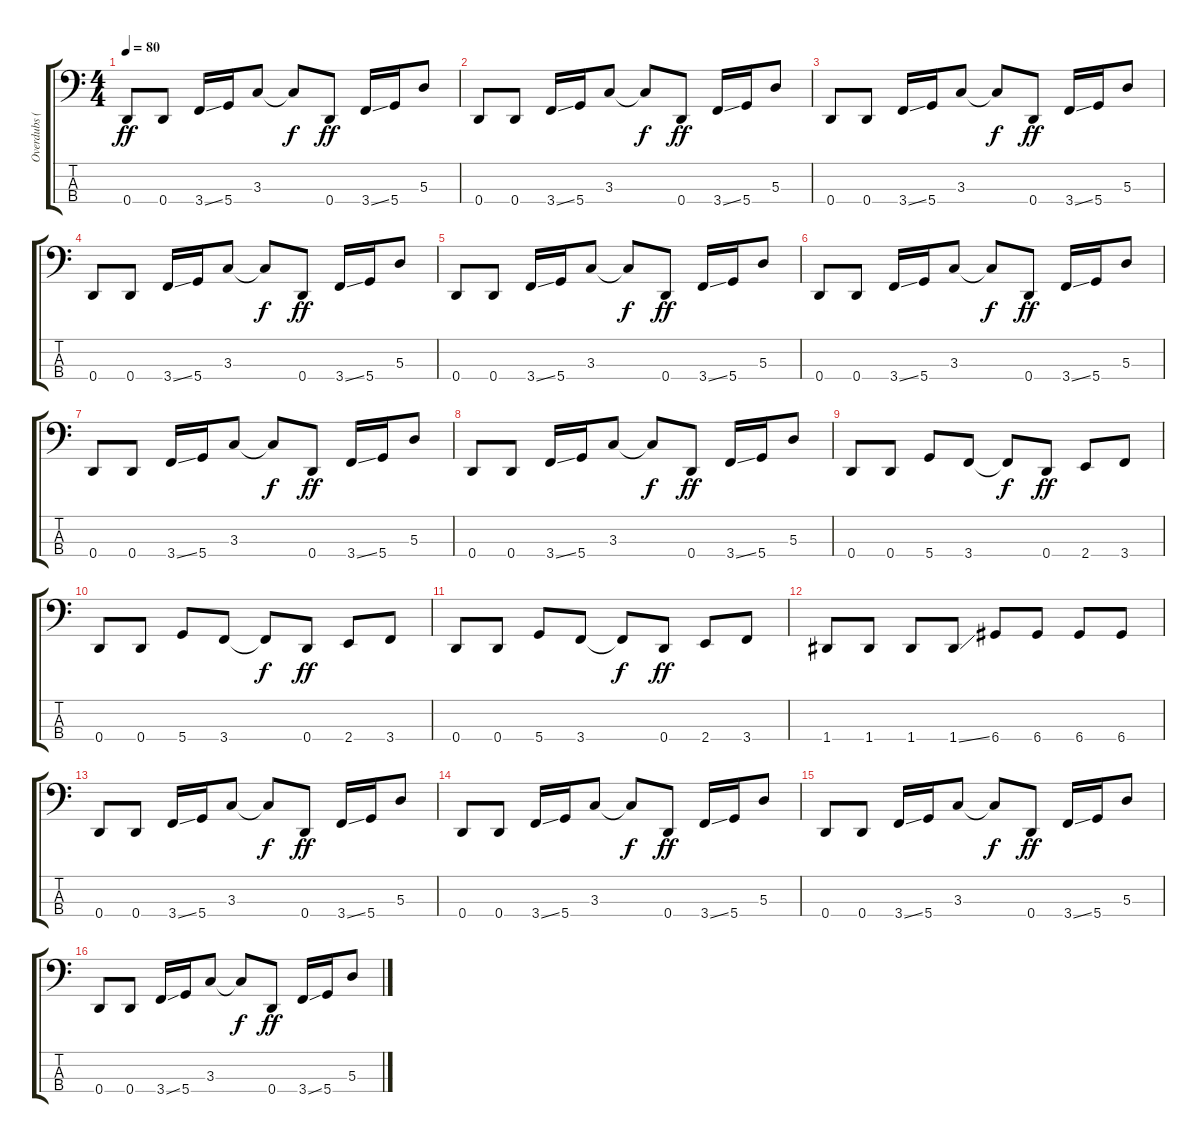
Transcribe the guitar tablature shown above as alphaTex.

\track ("Overdubs (Basse)" "Overdubs (") {instrument fretlessbass}
\staff {score tabs}
\tuning (G2 D2 A1 D1) {hide}
\ts (4 4)
\tempo 80
\clef f4
\ks c
0.4.8{dy ff} 0.4.8 3.4{ss}.16 5.4.16 3.3.8 3.3{t}.8{dy f} 0.4.8{dy ff} 3.4{ss}.16 5.4.16 5.3.8 |
0.4.8 0.4.8 3.4{ss}.16 5.4.16 3.3.8 3.3{t}.8{dy f} 0.4.8{dy ff} 3.4{ss}.16 5.4.16 5.3.8 |
0.4.8 0.4.8 3.4{ss}.16 5.4.16 3.3.8 3.3{t}.8{dy f} 0.4.8{dy ff} 3.4{ss}.16 5.4.16 5.3.8 |
0.4.8 0.4.8 3.4{ss}.16 5.4.16 3.3.8 3.3{t}.8{dy f} 0.4.8{dy ff} 3.4{ss}.16 5.4.16 5.3.8 |
0.4.8 0.4.8 3.4{ss}.16 5.4.16 3.3.8 3.3{t}.8{dy f} 0.4.8{dy ff} 3.4{ss}.16 5.4.16 5.3.8 |
0.4.8 0.4.8 3.4{ss}.16 5.4.16 3.3.8 3.3{t}.8{dy f} 0.4.8{dy ff} 3.4{ss}.16 5.4.16 5.3.8 |
0.4.8 0.4.8 3.4{ss}.16 5.4.16 3.3.8 3.3{t}.8{dy f} 0.4.8{dy ff} 3.4{ss}.16 5.4.16 5.3.8 |
0.4.8 0.4.8 3.4{ss}.16 5.4.16 3.3.8 3.3{t}.8{dy f} 0.4.8{dy ff} 3.4{ss}.16 5.4.16 5.3.8 |
0.4.8 0.4.8 5.4.8 3.4.8 3.4{t}.8{dy f} 0.4.8{dy ff} 2.4.8 3.4.8 |
0.4.8 0.4.8 5.4.8 3.4.8 3.4{t}.8{dy f} 0.4.8{dy ff} 2.4.8 3.4.8 |
0.4.8 0.4.8 5.4.8 3.4.8 3.4{t}.8{dy f} 0.4.8{dy ff} 2.4.8 3.4.8 |
1.4.8 1.4.8 1.4.8 1.4{ss}.8 6.4.8 6.4.8 6.4.8 6.4.8 |
0.4.8 0.4.8 3.4{ss}.16 5.4.16 3.3.8 3.3{t}.8{dy f} 0.4.8{dy ff} 3.4{ss}.16 5.4.16 5.3.8 |
0.4.8 0.4.8 3.4{ss}.16 5.4.16 3.3.8 3.3{t}.8{dy f} 0.4.8{dy ff} 3.4{ss}.16 5.4.16 5.3.8 |
0.4.8 0.4.8 3.4{ss}.16 5.4.16 3.3.8 3.3{t}.8{dy f} 0.4.8{dy ff} 3.4{ss}.16 5.4.16 5.3.8 |
0.4.8 0.4.8 3.4{ss}.16 5.4.16 3.3.8 3.3{t}.8{dy f} 0.4.8{dy ff} 3.4{ss}.16 5.4.16 5.3.8
